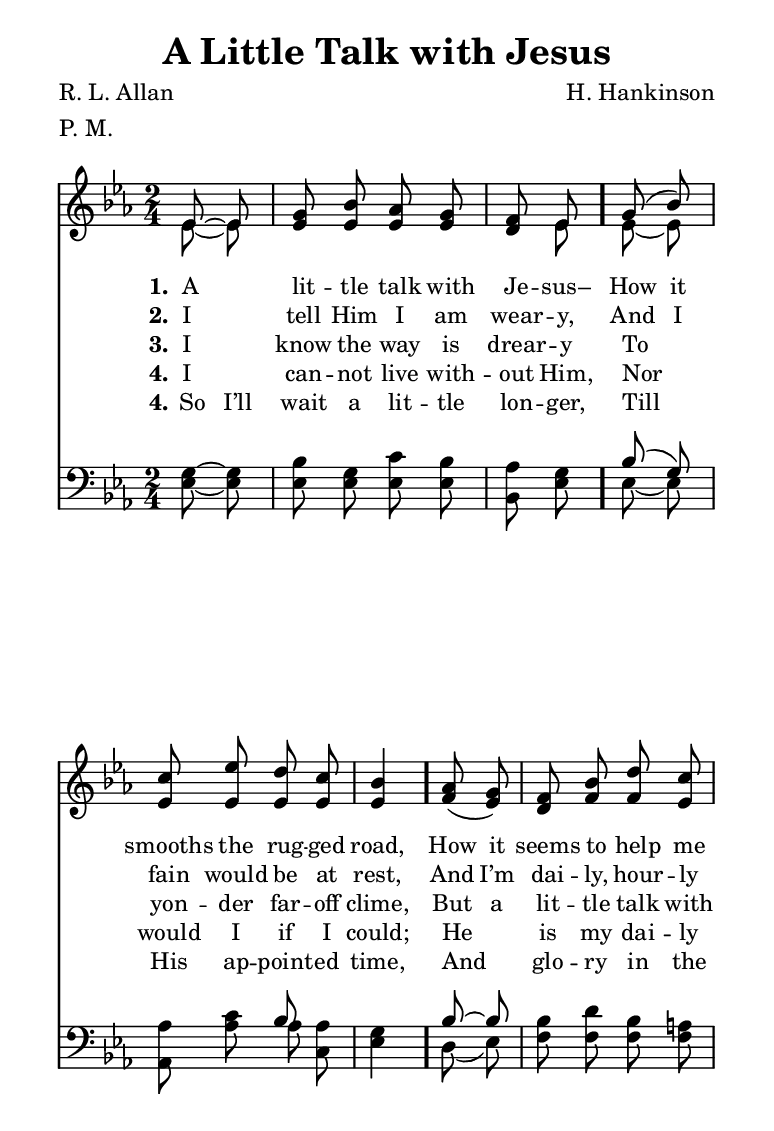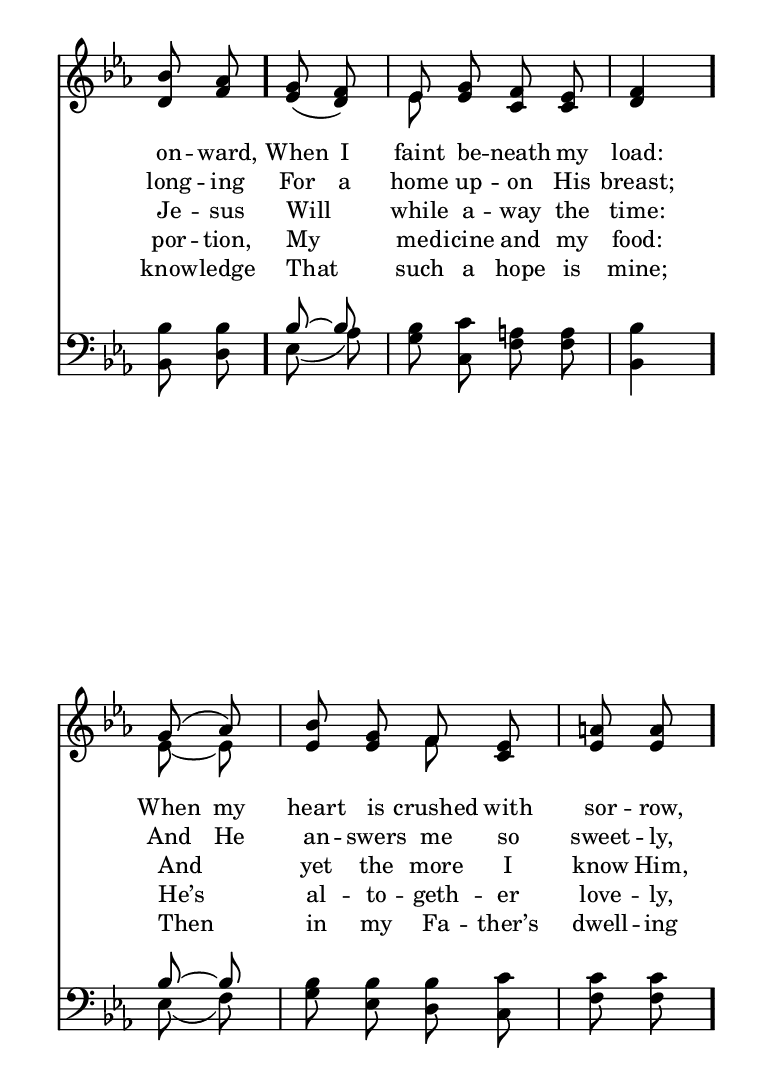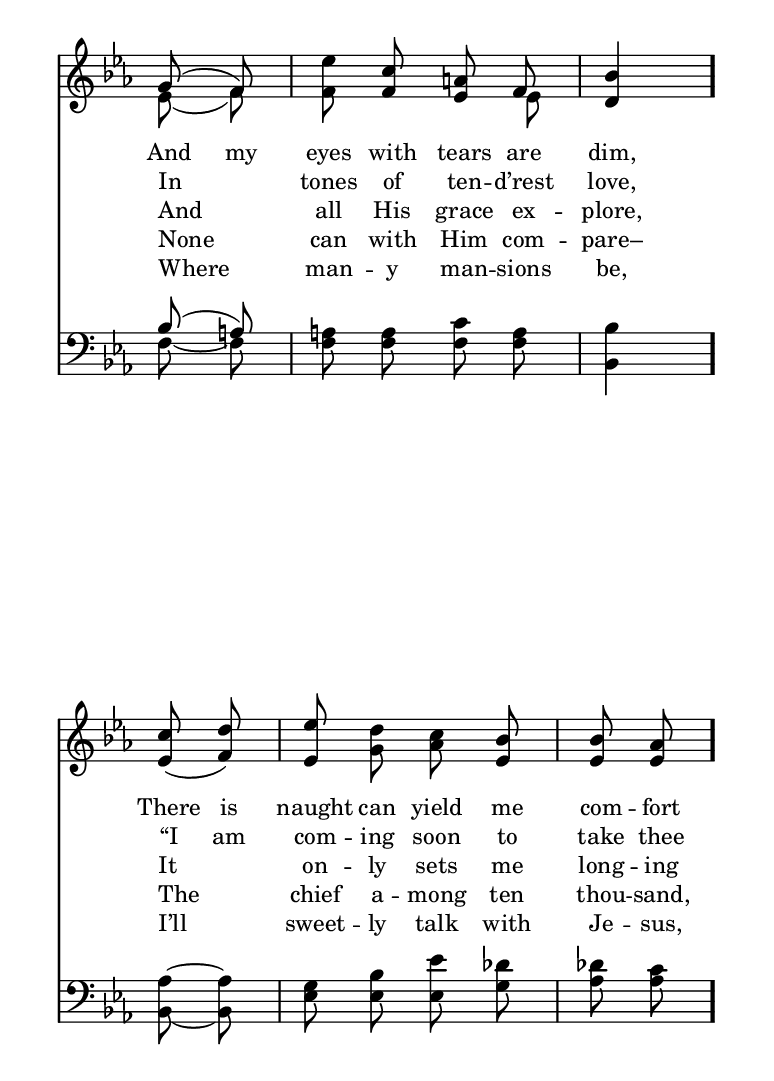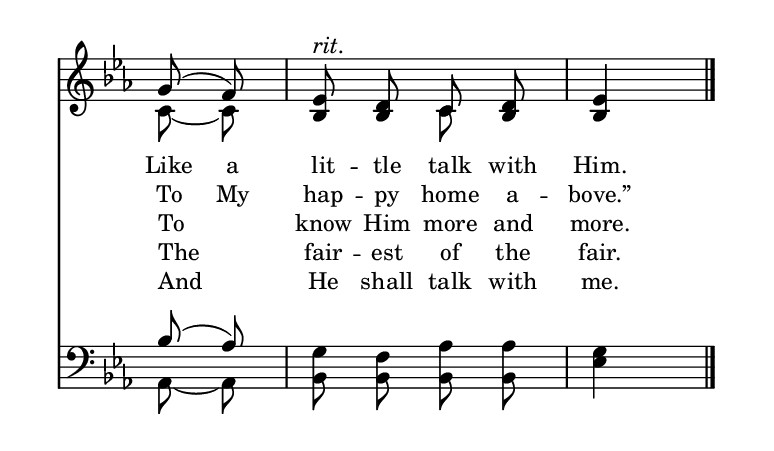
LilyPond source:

\include "common/global.ily"
\paper {
  \include "common/paper.ily"
}

\header{
  hymnnumber = "204"
  title = "A Little Talk with Jesus"
  tunename = ""
  meter = "P. M."
  poet = "R. L. Allan"
  composer = "H. Hankinson"
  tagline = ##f
}

global = {
  \include "common/overrides.ily"
  \override Staff.TimeSignature.style = #'numbered
  \time 2/4
  \override Score.MetronomeMark.transparent = ##t % hide all fermata changes too
  \tempo 4=70
  \key ees \major
  \partial 4
  \autoBeamOff
}

notesSoprano = {
\global
\relative c' {

  ees8 ~ ees | g bes aes g | f ees
  g8( bes) c ees d c | bes4
  aes8( g) | f bes d c | bes aes
  g8( f) ees g f ees | f4
  g8( aes) bes8 g f ees | a a
  g8( f) | ees' c a f | bes4
  c8( d) | ees d c bes | bes aes
  g8( f) | ees^\markup{ \italic rit. } d c d | ees4

  \bar "|."

}
}

notesAlto = {
\global
\relative e' {

  ees8 ~ ees | ees ees ees ees | d ees
  ees8 ~ ees | ees ees ees ees | ees4
  f8( ees) | d f f ees | d f
  ees8( d) | ees ees c c | d4
  ees8 ~ ees | ees ees f c | ees ees
  ees8( f) | f f ees ees | d4
  ees8( f) | ees g aes ees | ees ees
  c8 ~ c | bes bes c bes | bes4

}
}

notesTenor = {
\global
\relative a {

  g8 ~ g | bes g c bes | aes g
  bes8( g) | aes c bes aes | g4
  bes8 ~ bes | bes d bes a | bes bes
  bes8 ~ bes | bes c a a | bes4
  bes8 ~ bes | bes bes bes c | c c
  bes8( a) | a a c a | bes4
  aes8 ~ aes | g bes ees des | des c
  bes8( aes) | g f aes aes | g4

}
}

notesBass = {
\global
\relative f {

  ees8 ~ ees | ees ees ees ees | bes ees
  ees8 ~ ees | aes, aes' aes c, | ees4
  d8( ees) | f f f f | bes, d
  ees8( aes) | g c, f f | bes,4
  ees8( f) | g ees d c | f f
  f8 ~ f | f f f f | bes,4
  bes8 ~ bes | ees ees ees g | aes aes
  aes,8 ~ aes | bes bes bes bes | ees4

}
}

wordsA = \lyricmode {
\set stanza = "1."

A lit -- tle talk with Je -- sus– \bar "."
{ \mon } How it { \moff } smooths the rug -- ged road, \bar "."
{ \mon } How it { \moff } seems to help me on -- ward, \bar "."
{ \mon } When I { \moff } faint be -- neath my load: \bar "."
{ \mon } When my { \moff } heart is crushed with sor -- row, \bar "."
{ \mon } And my { \moff } eyes with tears are dim, \bar "."
{ \mon } There is { \moff } naught can yield me com -- fort \bar "."
{ \mon } Like a { \moff } lit -- tle talk with Him. \bar "."

}

wordsB = \lyricmode {
\set stanza = "2."

I tell Him I am wear -- y,
{ \mon } And I { \moff } fain would be at rest,
{ \mon } And I’m { \moff } dai -- ly, hour -- ly long -- ing
{ \mon } For a { \moff } home up -- on His breast;
{ \mon } And He { \moff } an -- swers me so sweet -- ly,
In tones of ten -- d’rest love,
{ \mon } “I am { \moff } com -- ing soon to take thee
{ \mon } To My { \moff } hap -- py home a -- bove.”

}

wordsC = \lyricmode {
\set stanza = "3."

I know the way is drear -- y
To yon -- der far -- off clime, % blue book has "far off" for "far-off"
{ \mon } But a { \moff } lit -- tle talk with Je -- sus
Will while a -- way the time:
And yet the more I know Him,
And all His grace ex -- plore,
It on -- ly sets me long -- ing
To know Him more and more.

}

wordsD = \lyricmode {
\set stanza = "4."

I can -- not live with -- out Him,
Nor would I if I could;
He is my dai -- ly por -- tion,
My med -- icine and my food:
He’s al -- to -- geth -- er love -- ly,
None can with Him com -- pare–
The chief a -- mong ten thou -- sand,
The fair -- est of the fair.

}

wordsE = \lyricmode {
\set stanza = "4."

{ \mon } So I’ll { \moff } wait a lit -- tle lon -- ger,
Till His ap -- point -- ed time,
And glo -- ry in the know -- ledge
That such a hope is mine;
Then in my Fa -- ther’s dwell -- ing
Where man -- y man -- sions be,
I’ll sweet -- ly talk with Je -- sus,
And He shall talk with me.

}

\score {
  \context ChoirStaff <<
    \context Staff = upper <<
      \set Staff.autoBeaming = ##f
      \set ChoirStaff.systemStartDelimiter = #'SystemStartBar
      \set ChoirStaff.printPartCombineTexts = ##f
      \partcombine #'(2 . 9) \notesSoprano \notesAlto
      \context NullVoice = sopranos { \voiceOne << \notesSoprano >> }
      \context Lyrics = one   \lyricsto sopranos \wordsA
      \context Lyrics = two   \lyricsto sopranos \wordsB
      \context Lyrics = three \lyricsto sopranos \wordsC
      \context Lyrics = four  \lyricsto sopranos \wordsD
      \context Lyrics = five  \lyricsto sopranos \wordsE
    >>
    \context Staff = men <<
      \set Staff.autoBeaming = ##f
      \clef bass
      \set ChoirStaff.printPartCombineTexts = ##f
      \partcombine #'(2 . 9) \notesTenor \notesBass
    >>
  >>
  \layout {
    \include "common/layout.ily"
  }
  \midi{
    \include "common/midi.ily"
  }
}

\version "2.19.49"  % necessary for upgrading to future LilyPond versions.

% vi:set et ts=2 sw=2 ai nocindent syntax=lilypond:
